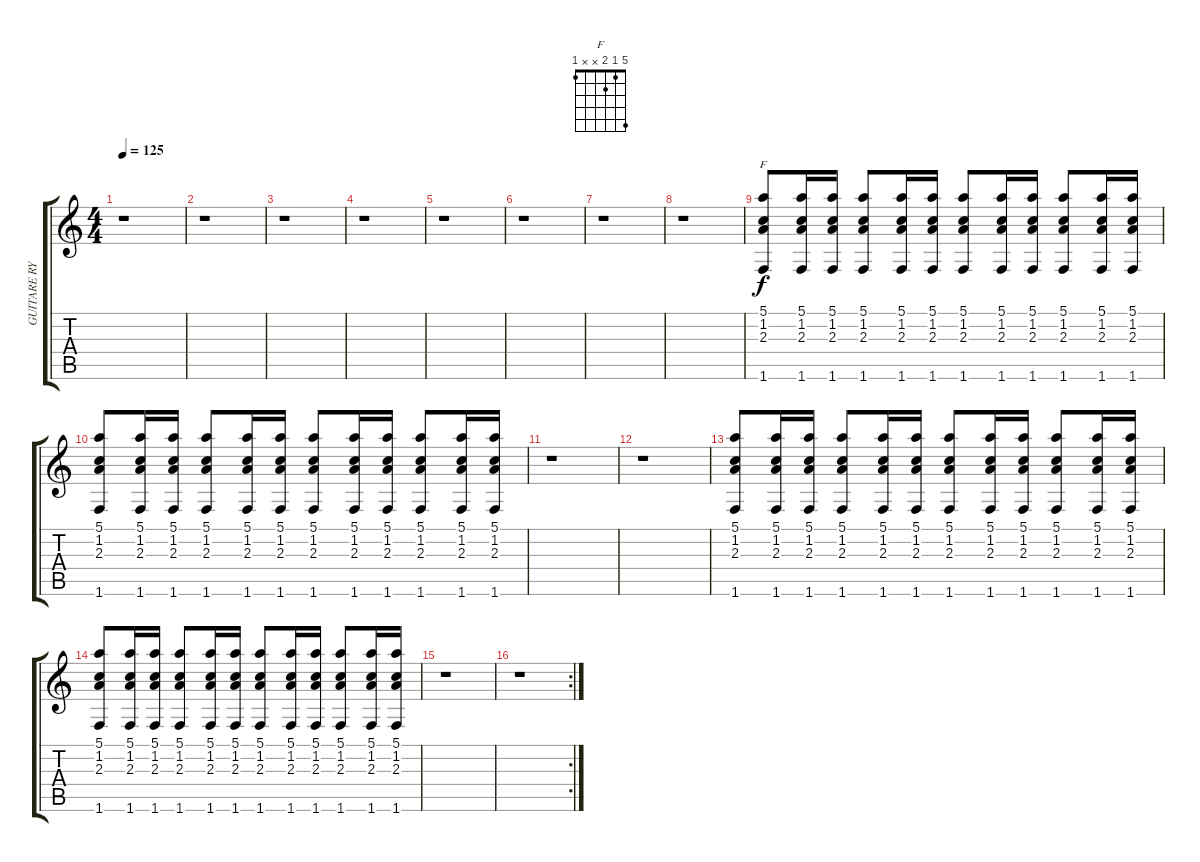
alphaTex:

\track ("GUITARE RYTHMIQUE 3" "GUITARE RY") {instrument acousticguitarsteel}
\staff {score tabs}
\tuning (E4 B3 G3 D3 A2 E2) {hide}
\chord ("F" 5 1 2 x x 1)
\ts (4 4)
\tempo 125
\clef g2
\ks c
r.1{dy f} |
r.1 |
r.1 |
r.1 |
r.1 |
r.1 |
r.1 |
r.1 |
(5.1 1.2 2.3 1.6).8{ch "F"} (5.1 1.2 2.3 1.6).16 (5.1 1.2 2.3 1.6).16 (5.1 1.2 2.3 1.6).8 (5.1 1.2 2.3 1.6).16 (5.1 1.2 2.3 1.6).16 (5.1 1.2 2.3 1.6).8 (5.1 1.2 2.3 1.6).16 (5.1 1.2 2.3 1.6).16 (5.1 1.2 2.3 1.6).8 (5.1 1.2 2.3 1.6).16 (5.1 1.2 2.3 1.6).16 |
(5.1 1.2 2.3 1.6).8 (5.1 1.2 2.3 1.6).16 (5.1 1.2 2.3 1.6).16 (5.1 1.2 2.3 1.6).8 (5.1 1.2 2.3 1.6).16 (5.1 1.2 2.3 1.6).16 (5.1 1.2 2.3 1.6).8 (5.1 1.2 2.3 1.6).16 (5.1 1.2 2.3 1.6).16 (5.1 1.2 2.3 1.6).8 (5.1 1.2 2.3 1.6).16 (5.1 1.2 2.3 1.6).16 |
r.1 |
r.1 |
(5.1 1.2 2.3 1.6).8 (5.1 1.2 2.3 1.6).16 (5.1 1.2 2.3 1.6).16 (5.1 1.2 2.3 1.6).8 (5.1 1.2 2.3 1.6).16 (5.1 1.2 2.3 1.6).16 (5.1 1.2 2.3 1.6).8 (5.1 1.2 2.3 1.6).16 (5.1 1.2 2.3 1.6).16 (5.1 1.2 2.3 1.6).8 (5.1 1.2 2.3 1.6).16 (5.1 1.2 2.3 1.6).16 |
(5.1 1.2 2.3 1.6).8 (5.1 1.2 2.3 1.6).16 (5.1 1.2 2.3 1.6).16 (5.1 1.2 2.3 1.6).8 (5.1 1.2 2.3 1.6).16 (5.1 1.2 2.3 1.6).16 (5.1 1.2 2.3 1.6).8 (5.1 1.2 2.3 1.6).16 (5.1 1.2 2.3 1.6).16 (5.1 1.2 2.3 1.6).8 (5.1 1.2 2.3 1.6).16 (5.1 1.2 2.3 1.6).16 |
r.1 |
\rc 2
r.1
